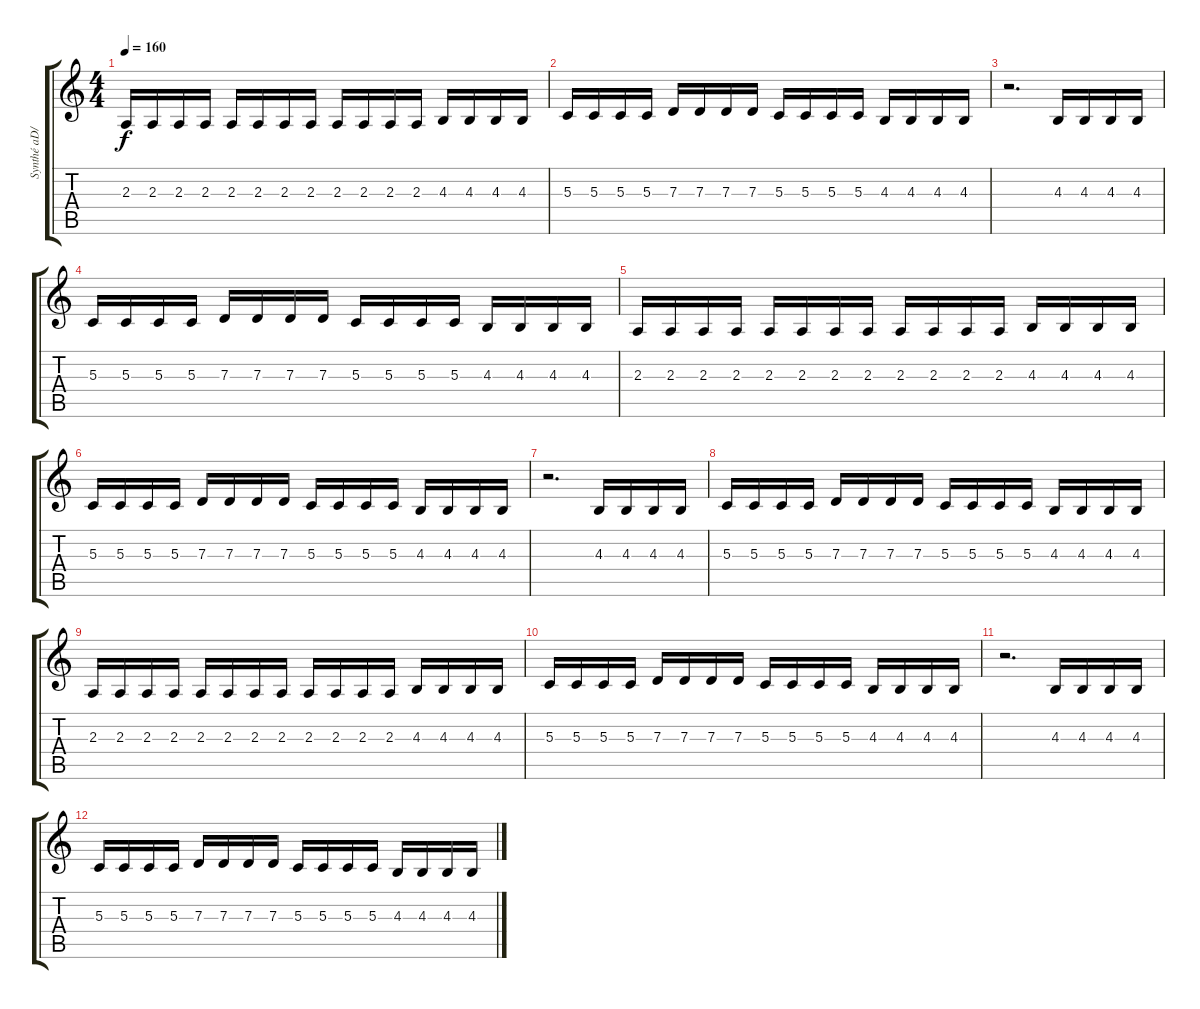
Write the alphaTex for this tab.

\track ("Synthé aD/And Guitare aD" "Synthé aD/") {instrument stringensemble1}
\staff {score tabs}
\tuning (E4 B3 G3 D3 A2 E2) {hide}
\ts (4 4)
\tempo 160
\clef g2
\ks c
2.3.16{dy f} 2.3.16 2.3.16 2.3.16 2.3.16 2.3.16 2.3.16 2.3.16 2.3.16 2.3.16 2.3.16 2.3.16 4.3.16 4.3.16 4.3.16 4.3.16 |
5.3.16 5.3.16 5.3.16 5.3.16 7.3.16 7.3.16 7.3.16 7.3.16 5.3.16 5.3.16 5.3.16 5.3.16 4.3.16 4.3.16 4.3.16 4.3.16 |
r.2{d} 4.3.16 4.3.16 4.3.16 4.3.16 |
5.3.16 5.3.16 5.3.16 5.3.16 7.3.16 7.3.16 7.3.16 7.3.16 5.3.16 5.3.16 5.3.16 5.3.16 4.3.16 4.3.16 4.3.16 4.3.16 |
2.3.16 2.3.16 2.3.16 2.3.16 2.3.16 2.3.16 2.3.16 2.3.16 2.3.16 2.3.16 2.3.16 2.3.16 4.3.16 4.3.16 4.3.16 4.3.16 |
5.3.16 5.3.16 5.3.16 5.3.16 7.3.16 7.3.16 7.3.16 7.3.16 5.3.16 5.3.16 5.3.16 5.3.16 4.3.16 4.3.16 4.3.16 4.3.16 |
r.2{d} 4.3.16 4.3.16 4.3.16 4.3.16 |
5.3.16 5.3.16 5.3.16 5.3.16 7.3.16 7.3.16 7.3.16 7.3.16 5.3.16 5.3.16 5.3.16 5.3.16 4.3.16 4.3.16 4.3.16 4.3.16 |
2.3.16 2.3.16 2.3.16 2.3.16 2.3.16 2.3.16 2.3.16 2.3.16 2.3.16 2.3.16 2.3.16 2.3.16 4.3.16 4.3.16 4.3.16 4.3.16 |
5.3.16 5.3.16 5.3.16 5.3.16 7.3.16 7.3.16 7.3.16 7.3.16 5.3.16 5.3.16 5.3.16 5.3.16 4.3.16 4.3.16 4.3.16 4.3.16 |
r.2{d} 4.3.16 4.3.16 4.3.16 4.3.16 |
5.3.16 5.3.16 5.3.16 5.3.16 7.3.16 7.3.16 7.3.16 7.3.16 5.3.16 5.3.16 5.3.16 5.3.16 4.3.16 4.3.16 4.3.16 4.3.16
